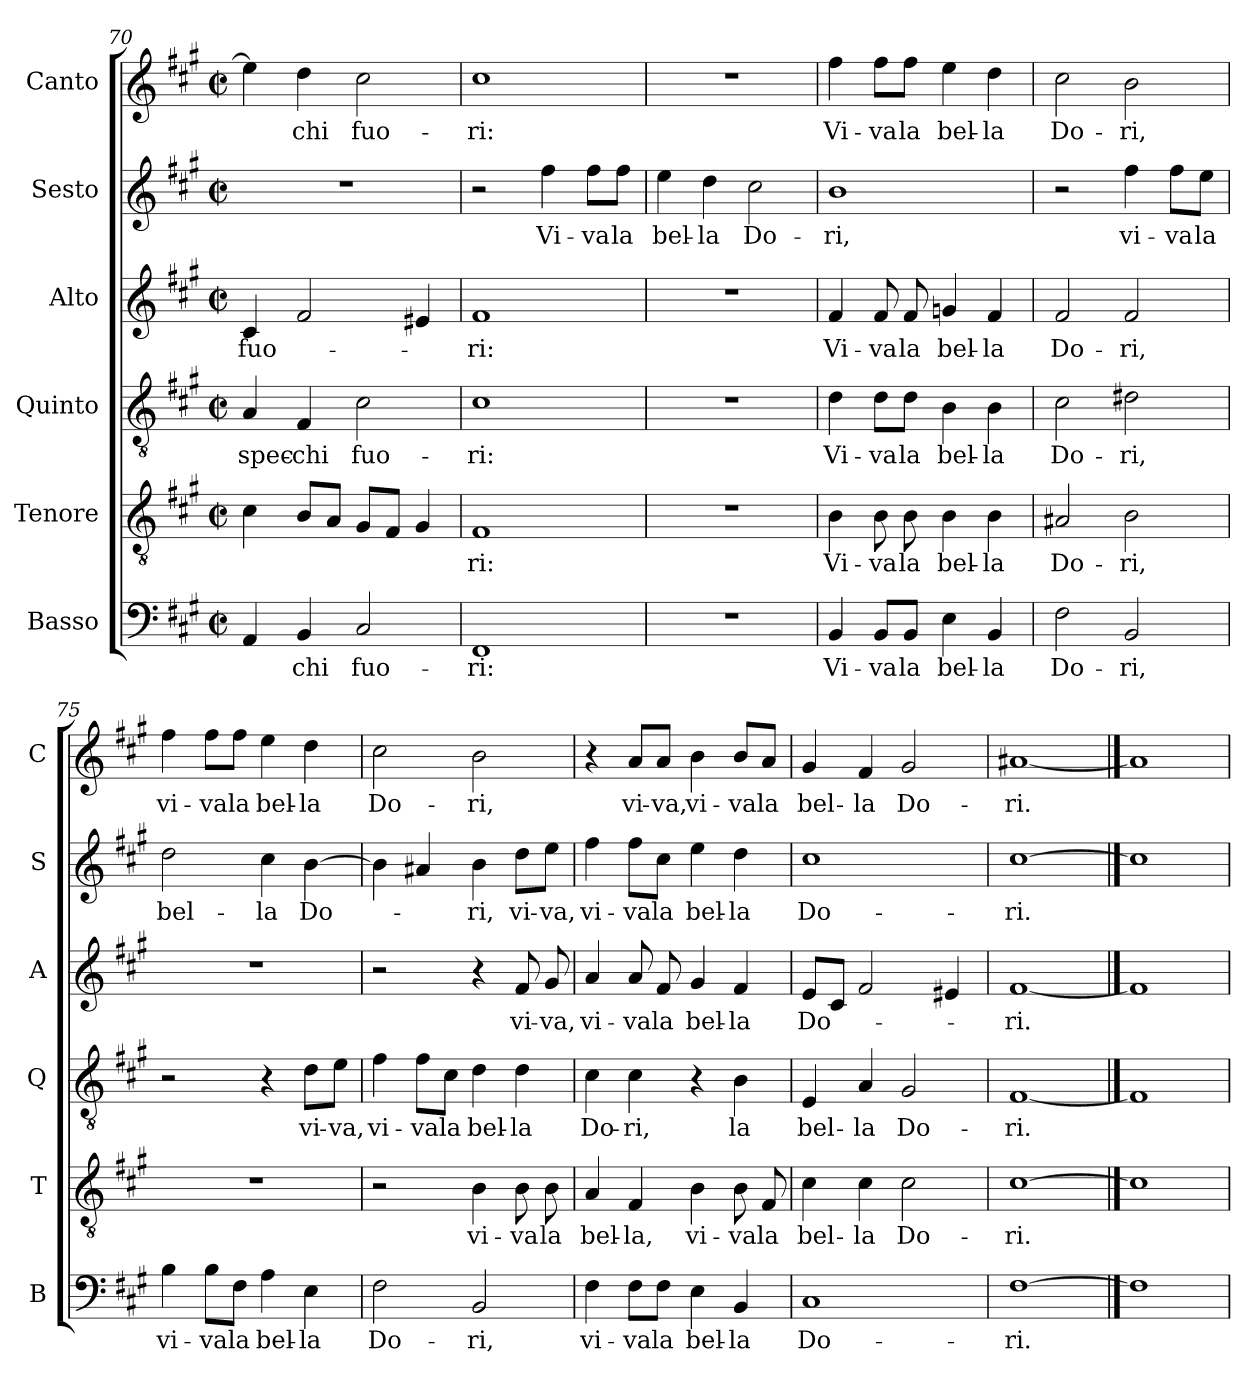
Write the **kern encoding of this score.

**kern	**text	**kern	**text	**kern	**text	**kern	**text	**kern	**text	**kern	**text
*part6	*part6	*part5	*part5	*part4	*part4	*part3	*part3	*part2	*part2	*part1	*part1
*staff6	*staff6	*staff5	*staff5	*staff4	*staff4	*staff3	*staff3	*staff2	*staff2	*staff1	*staff1
*I"Basso	*	*I"Tenore	*	*I"Quinto	*	*I"Alto	*	*I"Sesto	*	*I"Canto	*
*I'B	*	*I'T	*	*I'Q	*	*I'A	*	*I'S	*	*I'C	*
*clefF4	*	*clefGv2	*	*clefGv2	*	*clefG2	*	*clefG2	*	*clefG2	*
*k[f#c#g#]	*	*k[f#c#g#]	*	*k[f#c#g#]	*	*k[f#c#g#]	*	*k[f#c#g#]	*	*k[f#c#g#]	*
*A:	*	*A:	*	*A:	*	*A:	*	*A:	*	*A:	*
*M2/2	*	*M2/2	*	*M2/2	*	*M2/2	*	*M2/2	*	*M2/2	*
*met(c|)	*	*met(c|)	*	*met(c|)	*	*met(c|)	*	*met(c|)	*	*met(c|)	*
=70	=70	=70	=70	=70	=70	=70	=70	=70	=70	=70	=70
!	!	!	!	!	!LO:LY:b	!	!LO:LY:b	!	!	!	!
4AA/	.	4c#\	.	4A/	spec-	4c#/	fuo-	1r	.	4ee\]	.
!	!LO:LY:b	!	!	!	!LO:LY:b	!	!	!	!	!	!LO:LY:b
4BB/	-chi	8B/L	.	4F#/	-chi	2f#/	.	.	.	4dd\	-chi
.	.	8A/J	.	.	.	.	.	.	.	.	.
!	!LO:LY:b	!	!	!	!LO:LY:b	!	!	!	!	!	!LO:LY:b
2C#/	fuo-	8G#/L	.	2c#\	fuo-	.	.	.	.	2cc#\	fuo-
.	.	8F#/J	.	.	.	.	.	.	.	.	.
.	.	4G#/	.	.	.	4e#X/	.	.	.	.	.
=71	=71	=71	=71	=71	=71	=71	=71	=71	=71	=71	=71
!	!LO:LY:b	!	!LO:LY:b	!	!LO:LY:b	!	!LO:LY:b	!	!	!	!LO:LY:b
1FF#	-ri:	1F#	-ri:	1c#	-ri:	1f#	-ri:	2r	.	1cc#	-ri:
!	!	!	!	!	!	!	!	!	!LO:LY:b	!	!
.	.	.	.	.	.	.	.	4ff#\	Vi-	.	.
!	!	!	!	!	!	!	!	!	!LO:LY:b	!	!
.	.	.	.	.	.	.	.	8ff#\L	-va	.	.
!	!	!	!	!	!	!	!	!	!LO:LY:b	!	!
.	.	.	.	.	.	.	.	8ff#\J	la	.	.
=72	=72	=72	=72	=72	=72	=72	=72	=72	=72	=72	=72
!	!	!	!	!	!	!	!	!	!LO:LY:b	!	!
1r	.	1r	.	1r	.	1r	.	4ee\	bel-	1r	.
!	!	!	!	!	!	!	!	!	!LO:LY:b	!	!
.	.	.	.	.	.	.	.	4dd\	-la	.	.
!	!	!	!	!	!	!	!	!	!LO:LY:b	!	!
.	.	.	.	.	.	.	.	2cc#\	Do-	.	.
=73	=73	=73	=73	=73	=73	=73	=73	=73	=73	=73	=73
!	!LO:LY:b	!	!LO:LY:b	!	!LO:LY:b	!	!LO:LY:b	!	!LO:LY:b	!	!LO:LY:b
4BB/	Vi-	4B\	Vi-	4d\	Vi-	4f#/	Vi-	1b	-ri,	4ff#\	Vi-
!	!LO:LY:b	!	!LO:LY:b	!	!LO:LY:b	!	!LO:LY:b	!	!	!	!LO:LY:b
8BB/L	-va	8B\	-va	8d\L	-va	8f#/	-va	.	.	8ff#\L	-va
!	!LO:LY:b	!	!LO:LY:b	!	!LO:LY:b	!	!LO:LY:b	!	!	!	!LO:LY:b
8BB/J	la	8B\	la	8d\J	la	8f#/	la	.	.	8ff#\J	la
!	!LO:LY:b	!	!LO:LY:b	!	!LO:LY:b	!	!LO:LY:b	!	!	!	!LO:LY:b
4E\	bel-	4B\	bel-	4B\	bel-	4gn/	bel-	.	.	4ee\	bel-
!	!LO:LY:b	!	!LO:LY:b	!	!LO:LY:b	!	!LO:LY:b	!	!	!	!LO:LY:b
4BB/	-la	4B\	-la	4B\	-la	4f#/	-la	.	.	4dd\	-la
!!LO:PB:g=z
=74	=74	=74	=74	=74	=74	=74	=74	=74	=74	=74	=74
!	!LO:LY:b	!	!LO:LY:b	!	!LO:LY:b	!	!LO:LY:b	!	!	!	!LO:LY:b
2F#\	Do-	2A#X/	Do-	2c#\	Do-	2f#/	Do-	2r	.	2cc#\	Do-
!	!LO:LY:b	!	!LO:LY:b	!	!LO:LY:b	!	!LO:LY:b	!	!LO:LY:b	!	!LO:LY:b
2BB/	-ri,	2B\	-ri,	2d#X\	-ri,	2f#/	-ri,	4ff#\	vi-	2b\	-ri,
!	!	!	!	!	!	!	!	!	!LO:LY:b	!	!
.	.	.	.	.	.	.	.	8ff#\L	-va	.	.
!	!	!	!	!	!	!	!	!	!LO:LY:b	!	!
.	.	.	.	.	.	.	.	8ee\J	la	.	.
=75	=75	=75	=75	=75	=75	=75	=75	=75	=75	=75	=75
!	!LO:LY:b	!	!	!	!	!	!	!	!LO:LY:b	!	!LO:LY:b
4B\	vi-	1r	.	2r	.	1r	.	2dd\	bel-	4ff#\	vi-
!	!LO:LY:b	!	!	!	!	!	!	!	!	!	!LO:LY:b
8B\L	-va	.	.	.	.	.	.	.	.	8ff#\L	-va
!	!LO:LY:b	!	!	!	!	!	!	!	!	!	!LO:LY:b
8F#\J	la	.	.	.	.	.	.	.	.	8ff#\J	la
!	!LO:LY:b	!	!	!	!	!	!	!	!LO:LY:b	!	!LO:LY:b
4A\	bel-	.	.	4r	.	.	.	4cc#\	-la	4ee\	bel-
!	!LO:LY:b	!	!	!	!LO:LY:b	!	!	!	!LO:LY:b	!	!LO:LY:b
4E\	-la	.	.	8d\L	vi-	.	.	[4b\	Do-	4dd\	-la
!	!	!	!	!	!LO:LY:b	!	!	!	!	!	!
.	.	.	.	8e\J	-va,	.	.	.	.	.	.
=76	=76	=76	=76	=76	=76	=76	=76	=76	=76	=76	=76
!	!LO:LY:b	!	!	!	!LO:LY:b	!	!	!	!	!	!LO:LY:b
2F#\	Do-	2r	.	4f#\	vi-	2r	.	4b\]	.	2cc#\	Do-
!	!	!	!	!	!LO:LY:b	!	!	!	!	!	!
.	.	.	.	8f#\L	-va	.	.	4a#X/	.	.	.
!	!	!	!	!	!LO:LY:b	!	!	!	!	!	!
.	.	.	.	8c#\J	la	.	.	.	.	.	.
!	!LO:LY:b	!	!LO:LY:b	!	!LO:LY:b	!	!	!	!LO:LY:b	!	!LO:LY:b
2BB/	-ri,	4B\	vi-	4d\	bel-	4r	.	4b\	-ri,	2b\	-ri,
!	!	!	!LO:LY:b	!	!LO:LY:b	!	!LO:LY:b	!	!LO:LY:b	!	!
.	.	8B\	-va	4d\	-la	8f#/	vi-	8dd\L	vi-	.	.
!	!	!	!LO:LY:b	!	!	!	!LO:LY:b	!	!LO:LY:b	!	!
.	.	8B\	la	.	.	8g#/	-va,	8ee\J	-va,	.	.
=77	=77	=77	=77	=77	=77	=77	=77	=77	=77	=77	=77
!	!LO:LY:b	!	!LO:LY:b	!	!LO:LY:b	!	!LO:LY:b	!	!LO:LY:b	!	!
4F#\	vi-	4A/	bel-	4c#\	Do-	4a/	vi-	4ff#\	vi-	4r	.
!	!LO:LY:b	!	!LO:LY:b	!	!LO:LY:b	!	!LO:LY:b	!	!LO:LY:b	!	!LO:LY:b
8F#\L	-va	4F#/	-la,	4c#\	-ri,	8a/	-va	8ff#\L	-va	8a/L	vi-
!	!LO:LY:b	!	!	!	!	!	!LO:LY:b	!	!LO:LY:b	!	!LO:LY:b
8F#\J	la	.	.	.	.	8f#/	la	8cc#\J	la	8a/J	-va,
!	!LO:LY:b	!	!LO:LY:b	!	!	!	!LO:LY:b	!	!LO:LY:b	!	!LO:LY:b
4E\	bel-	4B\	vi-	4r	.	4g#/	bel-	4ee\	bel-	4b\	vi-
!	!LO:LY:b	!	!LO:LY:b	!	!LO:LY:b	!	!LO:LY:b	!	!LO:LY:b	!	!LO:LY:b
4BB/	-la	8B\	-va	4B\	la	4f#/	-la	4dd\	-la	8b/L	-va
!	!	!	!LO:LY:b	!	!	!	!	!	!	!	!LO:LY:b
.	.	8F#/	la	.	.	.	.	.	.	8a/J	la
=78	=78	=78	=78	=78	=78	=78	=78	=78	=78	=78	=78
!	!LO:LY:b	!	!LO:LY:b	!	!LO:LY:b	!	!LO:LY:b	!	!LO:LY:b	!	!LO:LY:b
1C#	Do-	4c#\	bel-	4E/	bel-	8e/L	Do-	1cc#	Do-	4g#/	bel-
.	.	.	.	.	.	8c#/J	.	.	.	.	.
!	!	!	!LO:LY:b	!	!LO:LY:b	!	!	!	!	!	!LO:LY:b
.	.	4c#\	-la	4A/	-la	2f#/	.	.	.	4f#/	-la
!	!	!	!LO:LY:b	!	!LO:LY:b	!	!	!	!	!	!LO:LY:b
.	.	2c#\	Do-	2G#/	Do-	.	.	.	.	2g#/	Do-
.	.	.	.	.	.	4e#X/	.	.	.	.	.
=79	=79	=79	=79	=79	=79	=79	=79	=79	=79	=79	=79
!	!LO:LY:b	!	!LO:LY:b	!	!LO:LY:b	!	!LO:LY:b	!	!LO:LY:b	!	!LO:LY:b
[1F#	-ri.	[1c#	-ri.	[1F#	-ri.	[1f#	-ri.	[1cc#	-ri.	[1a#X	-ri.
==80	==80	==80	==80	==80	==80	==80	==80	==80	==80	==80	==80
1F#]	.	1c#]	.	1F#]	.	1f#]	.	1cc#]	.	1a#]	.
=	=	=	=	=	=	=	=	=	=	=	=
*-	*-	*-	*-	*-	*-	*-	*-	*-	*-	*-	*-
